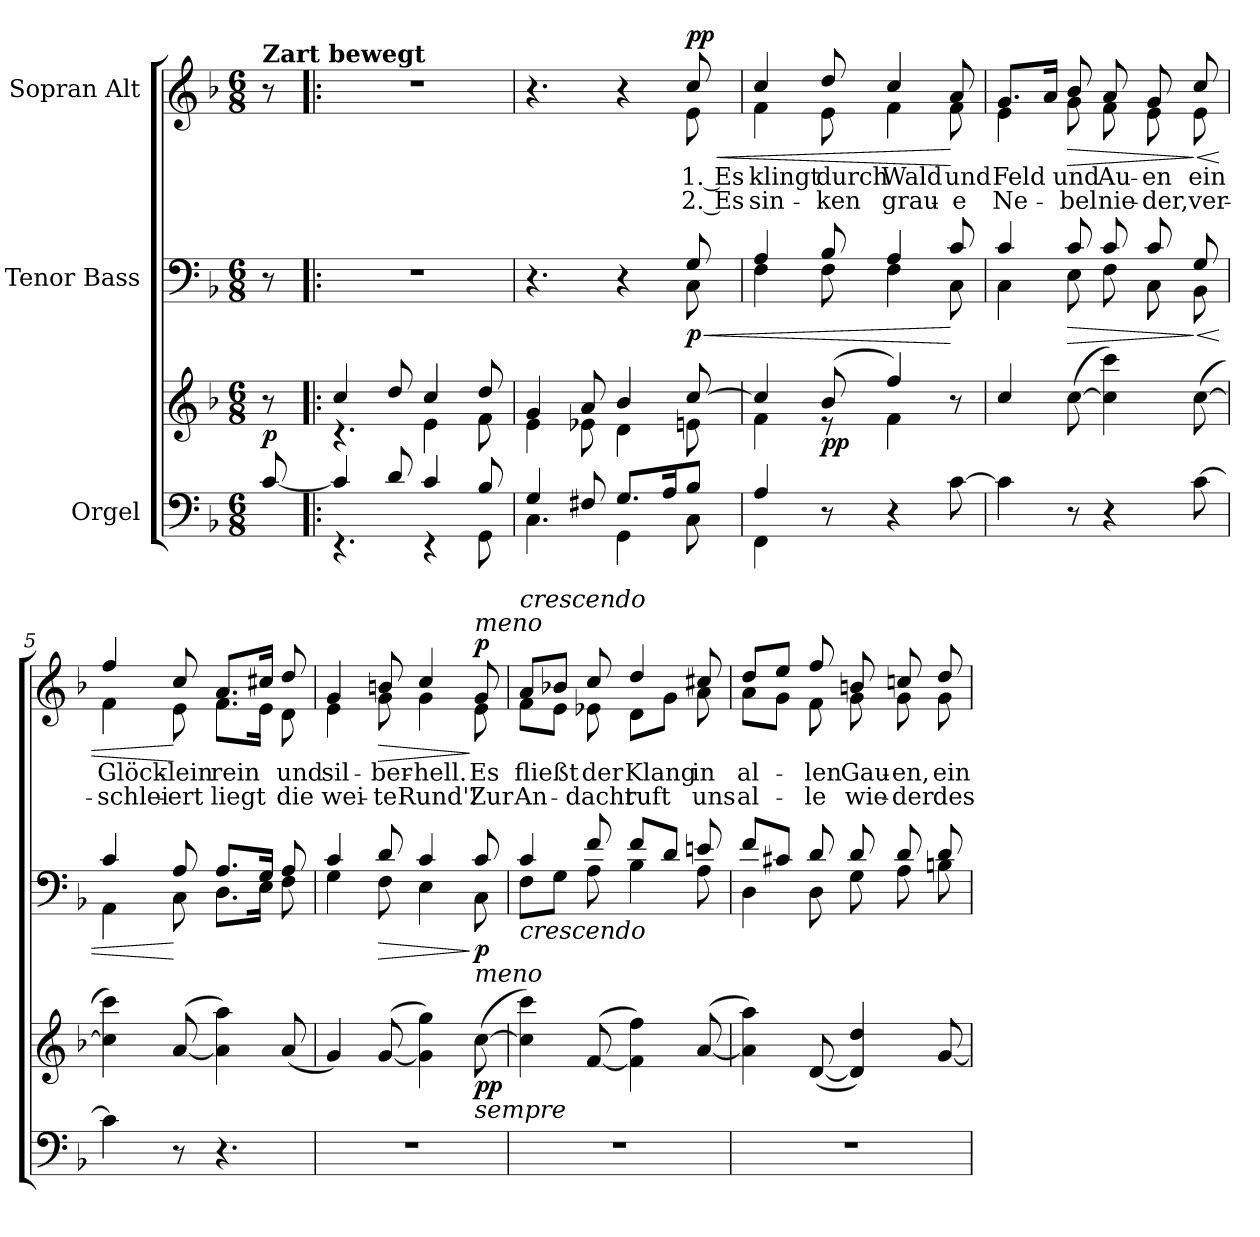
**kern	**kern	**dynam	**kern	**dynam	**kern	**text	**text	**dynam
*part3	*part3	*part3	*part2	*part2	*part1	*part1	*part1	*part1
*staff4	*staff3	*staff3/4	*staff2	*staff2	*staff1	*staff1	*staff1	*staff1
*I"Orgel	*	*	*I"Tenor Bass	*	*I"Sopran Alt	*	*	*
*clefF4	*clefG2	*	*clefF4	*	*clefG2	*	*	*
*k[b-]	*k[b-]	*	*k[b-]	*	*k[b-]	*	*	*
*M6/8	*M6/8	*	*M6/8	*	*M6/8	*	*	*
=	=	=	=	=	=	=	=	=
!	!	!	!	!	!LO:TX:a:B:t=Zart bewegt	!	!	!
!	!	!LO:DY:a=2	!	!	!	!	!	!
[8c/	8r	p	8r	.	8r	.	.	.
=1!|:	=1!|:	=1!|:	=1!|:	=1!|:	=1!|:	=1!|:	=1!|:	=1!|:
*^	*^	*	*	*	*	*	*	*
4c/]	4.r	4cc/	4.r	.	2.r	.	2.r	.	.	.
8d/	.	8dd/	.	.	.	.	.	.	.	.
4c/	4r	4cc/	4e\	.	.	.	.	.	.	.
8B-/	8GG\	8dd/	8f\	.	.	.	.	.	.	.
=2	=2	=2	=2	=2	=2	=2	=2	=2	=2	=2
*	*	*	*	*	*^	*	*^	*	*	*
4G/	4.C\	4g/	4e\	.	4.r	4.ryy	.	4.r	4.ryy	.	.	.
8F#X/	.	8a/	8e-X\	.	.	.	.	.	.	.	.	.
8.G/L	4GG\	4b-/	4d\	.	4r	4ryy	.	4r	4ryy	.	.	.
16A/K	.	.	.	.	.	.	.	.	.	.	.	.
!	!	!	!	!	!	!	!LO:HP:b	!	!	!	!	!LO:HP:b
!	!	!	!	!	!	!	!LO:DY:n=1:b	!	!	!	!	!LO:DY:n=1:a
!	!	!	!	!	!	!	!	!	!	!	!	!LO:DY:n=2:a
8B-/J	8C\	[8cc/	8en\	.	8G/	8C\	< p	8cc/	8e\	1. Es	2. Es	< p p
=3	=3	=3	=3	=3	=3	=3	=3	=3	=3	=3	=3	=3
4A/	4FF\	4cc/]	4f\	.	4A/	4F\	.	4cc/	4f\	klingt	sin-	.
!	!	!	!	!LO:DY:b	!	!	!	!	!	!	!	!
8r	8ryy	(8b-/	8r	pp	8B-/	8F\	.	8dd/	8e\	durch	ken	.
4r	4ryy	4ff/)	4f\	.	4A/	4F\	.	4cc/	4f\	Wald	grau-	.
(>[8c\	8ryy	8r	8ryy	.	8c/	8C\	[	8a/	8f\	und	-e	[
*v	*v	*	*	*	*	*	*	*	*	*	*	*
*	*v	*v	*	*	*	*	*	*	*	*	*
=4	=4	=4	=4	=4	=4	=4	=4	=4	=4	=4
4c\]	4cc/)	.	4c/	4C\	.	8.g/L	4e\	Feld	Ne-	.
.	.	.	.	.	.	16a/Jk	.	.	.	.
!	!	!	!	!	!LO:HP:b	!	!	!	!	!LO:HP:b
8r	(>[8cc\	.	8c/	8E\	>	8b-/	8g\	und	-bel	>
4r	4cc\] 4ccc\)	.	8c/	8F\	.	8a/	8f\	Au-	nie-	.
.	.	.	8c/	8C\	.	8g/	8e\	-en	-der,	.
!	!	!	!	!	!LO:HP:n=1:b	!	!	!	!	!LO:HP:n=1:b
[8c\	(>[8cc\	.	8G/	8BB-\	] <	8cc/	8e\	ein	ver-	] <
!!LO:LB:g=z	!!
=5	=5	=5	=5	=5	=5	=5	=5	=5	=5	=5
4c\]	4cc\] 4ccc\)	.	4c/	4AA\	.	4ff/	4f\	Glöck-	-schlei-	.
8r	(>[8a/	.	8A/	8C\	[	8cc/	8e\	-lein	-ert	[
4.r	4a\] 4aa\)	.	8.A/L	8.D\L	.	8.a/L	8.f\L	rein	liegt	.
.	.	.	16G/Jk	16E\Jk	.	16cc#X/Jk	16e\Jk	.	.	.
.	(8a/	.	8A/	8F\	.	8dd/	8d\	und	die	.
=6	=6	=6	=6	=6	=6	=6	=6	=6	=6	=6
2.r	4g/)	.	4c/	4G\	.	4g/	4e\	sil-	wei-	.
!	!	!	!	!	!LO:HP:b	!	!	!	!	!LO:HP:b
.	(>[8g/	.	8d/	8F\	>	8bn/	8g\	-ber-	-te	>
.	4g\] 4gg\)	.	4c/	4E\	.	4cc/	4g\	-hell.	Rund'!	.
!	!	!	!	!	!	!LO:TX:a:i:t=meno	!	!	!	!
!	!	!	!LO:TX:b:i:t=meno	!	!	!	!	!	!	!
!	!LO:TX:b:i:t=sempre	!	!	!	!	!	!	!	!	!
!	!	!LO:DY:b	!	!	!LO:DY:n=1:b	!	!	!	!	!LO:DY:n=1:a
.	(>[8cc\	pp	8c/	8C\	] p	8g/	8e\	Es	Zur	] p
=7	=7	=7	=7	=7	=7	=7	=7	=7	=7	=7
!	!	!	!	!	!	!LO:TX:a:i:t=crescendo	!	!	!	!
!	!	!	!LO:TX:b:i:t=crescendo	!	!	!	!	!	!	!
2.r	4cc\] 4ccc\)	.	4c/	8F\L	.	8a/L	8f\L	fließt	An-	.
.	.	.	.	8G\J	.	8b-X/J	8e\J	.	.	.
.	(>[8f/	.	8f/	8A\	.	8cc/	8e-X\	der	-dacht	.
.	4f\] 4ff\)	.	8f/L	4B-\	.	4dd/	8d\L	Klang	ruft	.
.	.	.	8d/J	.	.	.	8g\J	.	.	.
.	(>[8a/	.	8en/	8A\	.	8cc#X/	8a\	in	uns	.
=8	=8	=8	=8	=8	=8	=8	=8	=8	=8	=8
2.r	4a\] 4aa\)	.	8f/L	4D\	.	8dd/L	8a\L	al-	al-	.
.	.	.	8c#X/J	.	.	8ee/J	8g\J	.	.	.
.	(>[8d/	.	8d/	8D\	.	8ff/	8f\	-len	-le	.
.	4d/] 4dd/)	.	8d/	8G\	.	8bn/	8g\	Gau-	wie-	.
.	.	.	8d/	8A\	.	8ccn/	8g\	-en,	-der	.
.	[8g/	.	8d/	8Bn\	.	8dd/	8g\	ein	des	.
*	*	*	*v	*v	*	*	*	*	*	*
*	*	*	*	*	*v	*v	*	*	*
=	=	=	=	=	=	=	=	=
*-	*-	*-	*-	*-	*-	*-	*-	*-
